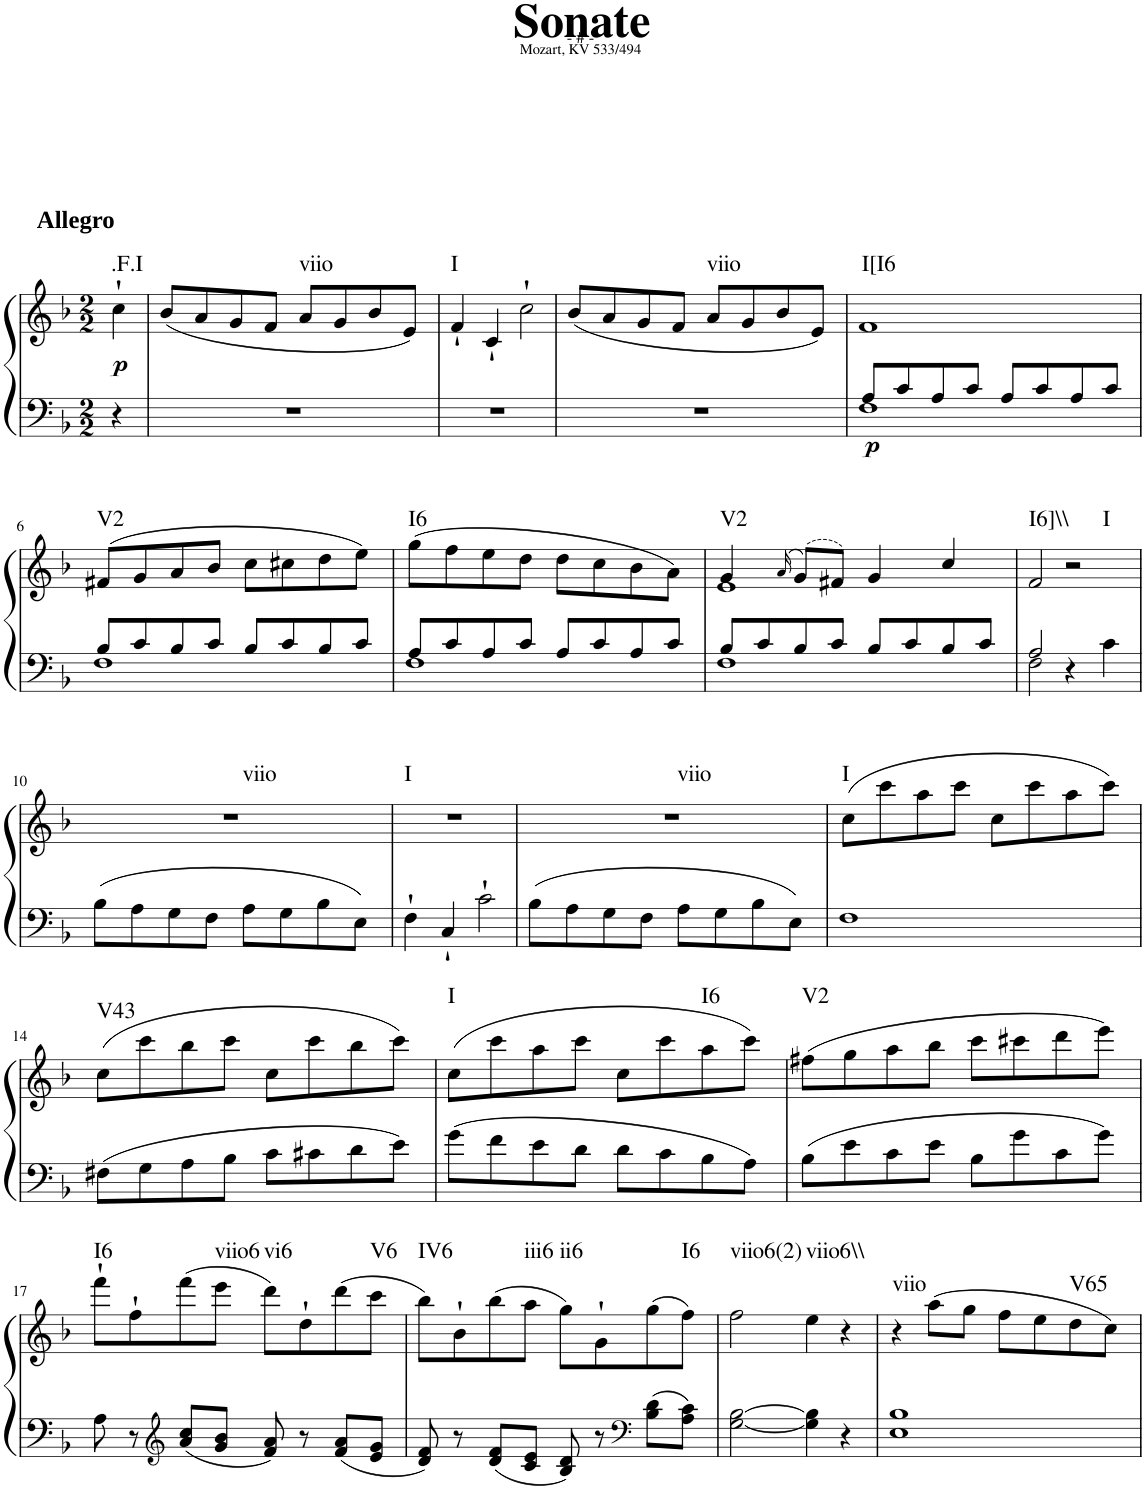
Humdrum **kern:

**kern	**kern	**dynam	**harte
*part1	*part1	*part1	*part1
*staff2	*staff1	*staff1/2	*
*I"unbenannt2	*	*	*
*clefF4	*clefG2	*	*
*k[b-]	*k[b-]	*	*
*M2/2	*M2/2	*	*
=1	=1	=1	=1
!	!LO:TX:a:B:t=Allegro	!	!
!	!	!LO:DY:b	!LO:H:kt=.F.I
4r	4cc`\	p	N
=2	=2	=2	=2
1r	(8b-/L	.	.
.	8a/	.	.
.	8g/	.	.
.	8f/J	.	.
!	!	!	!LO:H:kt=viio
.	8a/L	.	N
.	8g/	.	.
.	8b-/	.	.
.	8e/J)	.	.
=3	=3	=3	=3
!	!	!	!LO:H:kt=I
1r	4f`/	.	N
.	4c`/	.	.
.	2cc`\	.	.
=4	=4	=4	=4
1r	(8b-/L	.	.
.	8a/	.	.
.	8g/	.	.
.	8f/J	.	.
!	!	!	!LO:H:kt=viio
.	8a/L	.	N
.	8g/	.	.
.	8b-/	.	.
.	8e/J)	.	.
=5	=5	=5	=5
*^	*	*	*
!	!	!	!LO:DY:b=2	!LO:H:kt=I[I6
8A/L	1F	1f	p	N
8c/	.	.	.	.
8A/	.	.	.	.
8c/J	.	.	.	.
8A/L	.	.	.	.
8c/	.	.	.	.
8A/	.	.	.	.
8c/J	.	.	.	.
!!LO:LB:g=z
=6	=6	=6	=6	=6
!	!	!	!	!LO:H:kt=V2
8B-/L	1F	(8f#X/L	.	N
8c/	.	8g/	.	.
8B-/	.	8a/	.	.
8c/J	.	8b-/J	.	.
8B-/L	.	8cc\L	.	.
8c/	.	8cc#X\	.	.
8B-/	.	8dd\	.	.
8c/J	.	8ee\J)	.	.
=7	=7	=7	=7	=7
!	!	!	!	!LO:H:kt=I6
8A/L	1F	(8gg\L	.	N
8c/	.	8ff\	.	.
8A/	.	8ee\	.	.
8c/J	.	8dd\J	.	.
8A/L	.	8dd\L	.	.
8c/	.	8cc\	.	.
8A/	.	8b-\	.	.
8c/J	.	8a\J)	.	.
=8	=8	=8	=8	=8
*	*	*^	*	*
!	!	!	!	!	!LO:H:kt=V2
8B-/L	1F	4g/	1e	.	N
8c/	.	.	.	.	.
.	.	(16qa/	.	.	.
8B-/	.	(8g/L)	.	.	.
8c/J	.	8f#X/J)	.	.	.
8B-/L	.	4g/	.	.	.
8c/	.	.	.	.	.
8B-/	.	4cc/	.	.	.
8c/J	.	.	.	.	.
*	*	*v	*v	*	*
=9	=9	=9	=9	=9
!	!	!	!	!LO:H:kt=I6]\\
2A/	2F\	2f/	.	N
!	!	!	!	!LO:H:kt=I
4r	2ryy	2r	.	N
4c\	.	.	.	.
*v	*v	*	*	*
!!LO:LB:g=z
=10	=10	=10	=10
!	!	!	!LO:H:kt=viio
8B-\L	1r	.	N
8A\	.	.	.
8G\	.	.	.
8F\J	.	.	.
8A\L	.	.	.
8G\	.	.	.
8B-\	.	.	.
8E\J	.	.	.
=11	=11	=11	=11
!	!	!	!LO:H:kt=I
4F`\	1r	.	N
4C`/	.	.	.
2c`\	.	.	.
=12	=12	=12	=12
!	!	!	!LO:H:kt=viio
8B-\L	1r	.	N
8A\	.	.	.
8G\	.	.	.
8F\J	.	.	.
8A\L	.	.	.
8G\	.	.	.
8B-\	.	.	.
8E\J	.	.	.
=13	=13	=13	=13
!	!	!	!LO:H:kt=I
1F	(8cc\L	.	N
.	8ccc\	.	.
.	8aa\	.	.
.	8ccc\J	.	.
.	8cc\L	.	.
.	8ccc\	.	.
.	8aa\	.	.
.	8ccc\J)	.	.
!!LO:LB:g=z
=14	=14	=14	=14
!	!	!	!LO:H:kt=V43
8F#X\L	(8cc\L	.	N
8G\	8ccc\	.	.
8A\	8bb-\	.	.
8B-\J	8ccc\J	.	.
8c\L	8cc\L	.	.
8c#X\	8ccc\	.	.
8d\	8bb-\	.	.
8e\J	8ccc\J)	.	.
=15	=15	=15	=15
!	!	!	!LO:H:kt=I
8g\L	(8cc\L	.	N
8f\	8ccc\	.	.
8e\	8aa\	.	.
8d\J	8ccc\J	.	.
8d\L	8cc\L	.	.
8c\	8ccc\	.	.
!	!	!	!LO:H:kt=I6
8B-\	8aa\	.	N
8A\J	8ccc\J)	.	.
=16	=16	=16	=16
!	!	!	!LO:H:kt=V2
8B-\L	(8ff#X\L	.	N
8e\	8gg\	.	.
8c\	8aa\	.	.
8e\J	8bb-\J	.	.
8B-\L	8ccc\L	.	.
8g\	8ccc#X\	.	.
8c\	8ddd\	.	.
8g\J	8eee\J)	.	.
!!LO:LB:g=z
=17	=17	=17	=17
!	!	!	!LO:H:kt=I6
8A\	8fff`\L	.	N
8r	8ff`\	.	.
*clefG2	*	*	*
8a/ 8cc/L	(8fff\	.	.
!	!	!	!LO:H:kt=viio6
8g/ 8b-/J	8eee\J	.	N
!	!	!	!LO:H:kt=vi6
8f/ 8a/	8ddd\L)	.	N
8r	8dd`\	.	.
8f/ 8a/L	(8ddd\	.	.
!	!	!	!LO:H:kt=V6
8e/ 8g/J	8ccc\J	.	N
=18	=18	=18	=18
!	!	!	!LO:H:kt=IV6
8d/ 8f/	8bb-\L)	.	N
8r	8b-`\	.	.
8d/ 8f/L	(8bb-\	.	.
!	!	!	!LO:H:kt=iii6
8c/ 8e/J	8aa\J	.	N
!	!	!	!LO:H:kt=ii6
8B-/ 8d/	8gg\L)	.	N
8r	8g`\	.	.
*clefF4	*	*	*
8B-\ 8d\L	(8gg\	.	.
!	!	!	!LO:H:kt=I6
8A\ 8c\J	8ff\J)	.	N
=19	=19	=19	=19
!	!	!	!LO:H:kt=viio6(2)
[2G\ [2B-\	2ff\	.	N
!	!	!	!LO:H:kt=viio6\\
4G\] 4B-\]	4ee\	.	N
4r	4r	.	.
=20	=20	=20	=20
!	!	!	!LO:H:kt=viio
1E 1B-	4r	.	N
.	(8aa\L	.	.
.	8gg\J	.	.
.	8ff\L	.	.
.	8ee\	.	.
!	!	!	!LO:H:kt=V65
.	8dd\	.	N
.	8cc\J)	.	.
=	=	=	=
*-	*-	*-	*-
